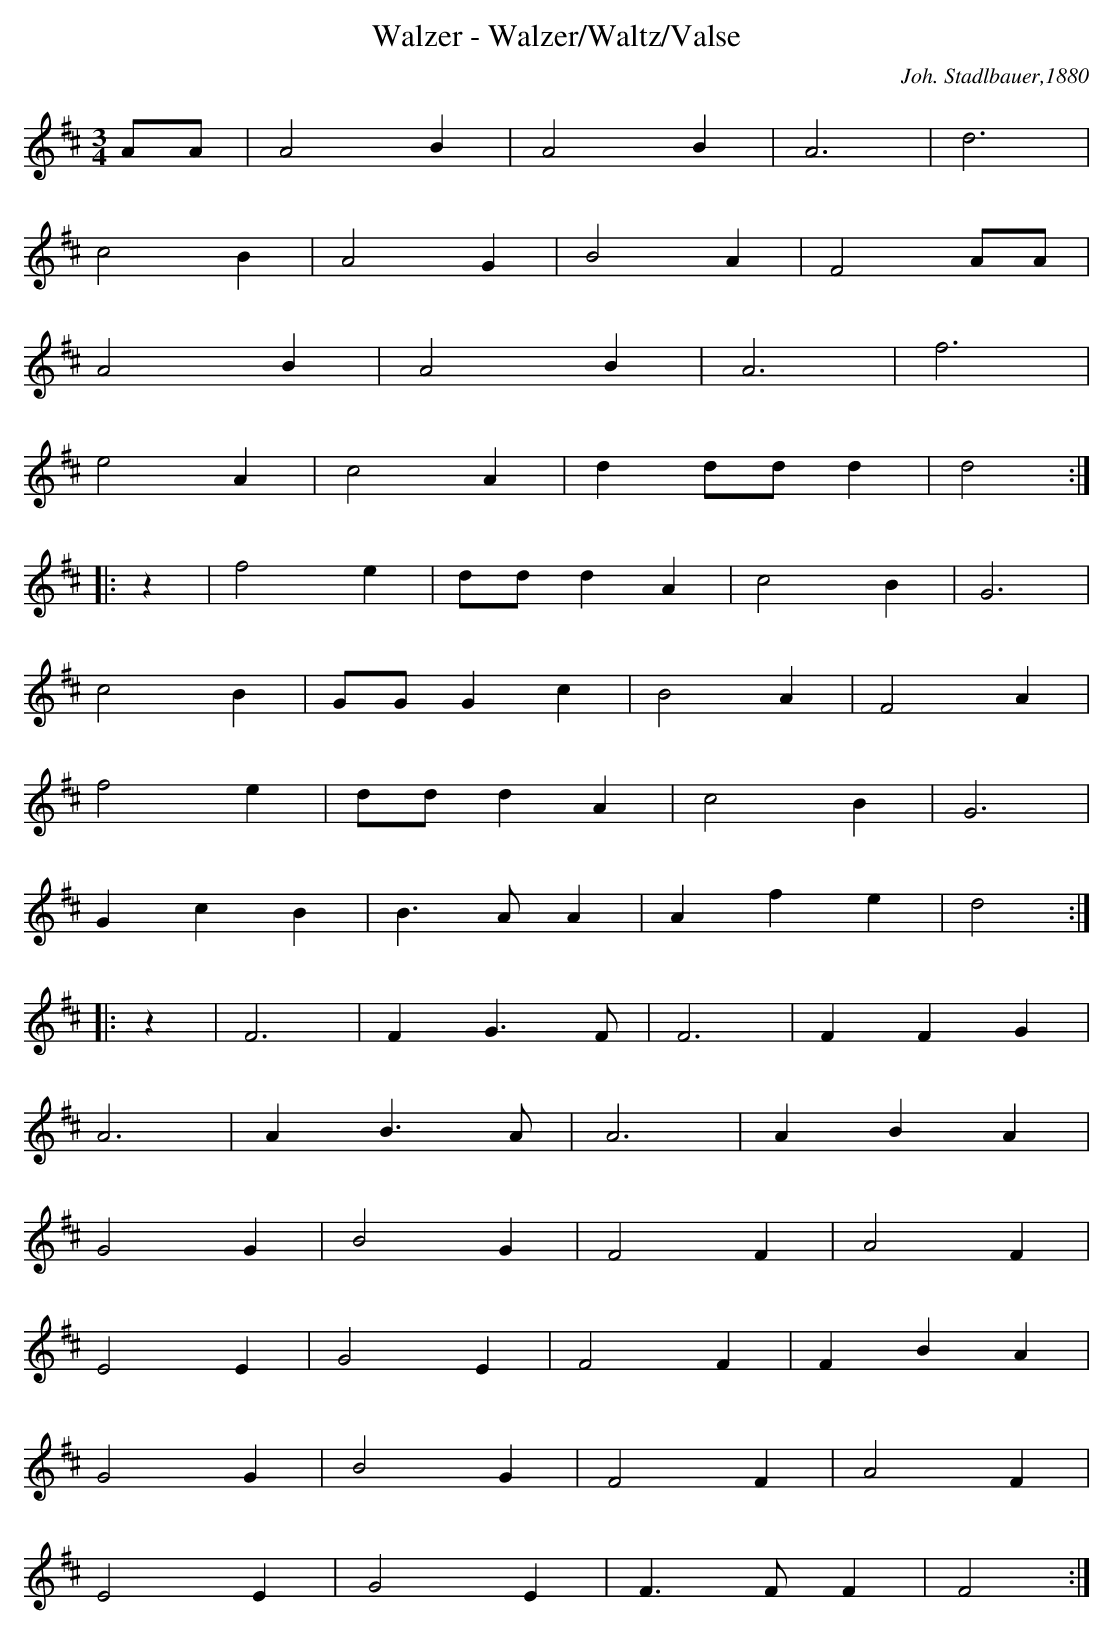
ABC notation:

X:1
T:Walzer - Walzer/Waltz/Valse
C:Joh. Stadlbauer,1880
M:3/4
L:1/4
K:D
A/A/|A2B|A2B|A3|d3|
c2B|A2G|B2A|F2A/A/|
A2B|A2B|A3|f3|
e2A|c2A|dd/d/d|d2:|
|:z|f2e|d/d/dA|c2B|G3|
c2B|G/G/Gc|B2A|F2A|
f2e|d/d/dA|c2B|G3|
GcB|B>AA|Afe|d2:|
|:z|F3|FG>F|F3|FFG|
A3|AB>A|A3|ABA|
G2G|B2G|F2F|A2F|
E2E|G2E|F2F|FBA|
G2G|B2G|F2F|A2F|
E2E|G2E|F>FF|F2:|
